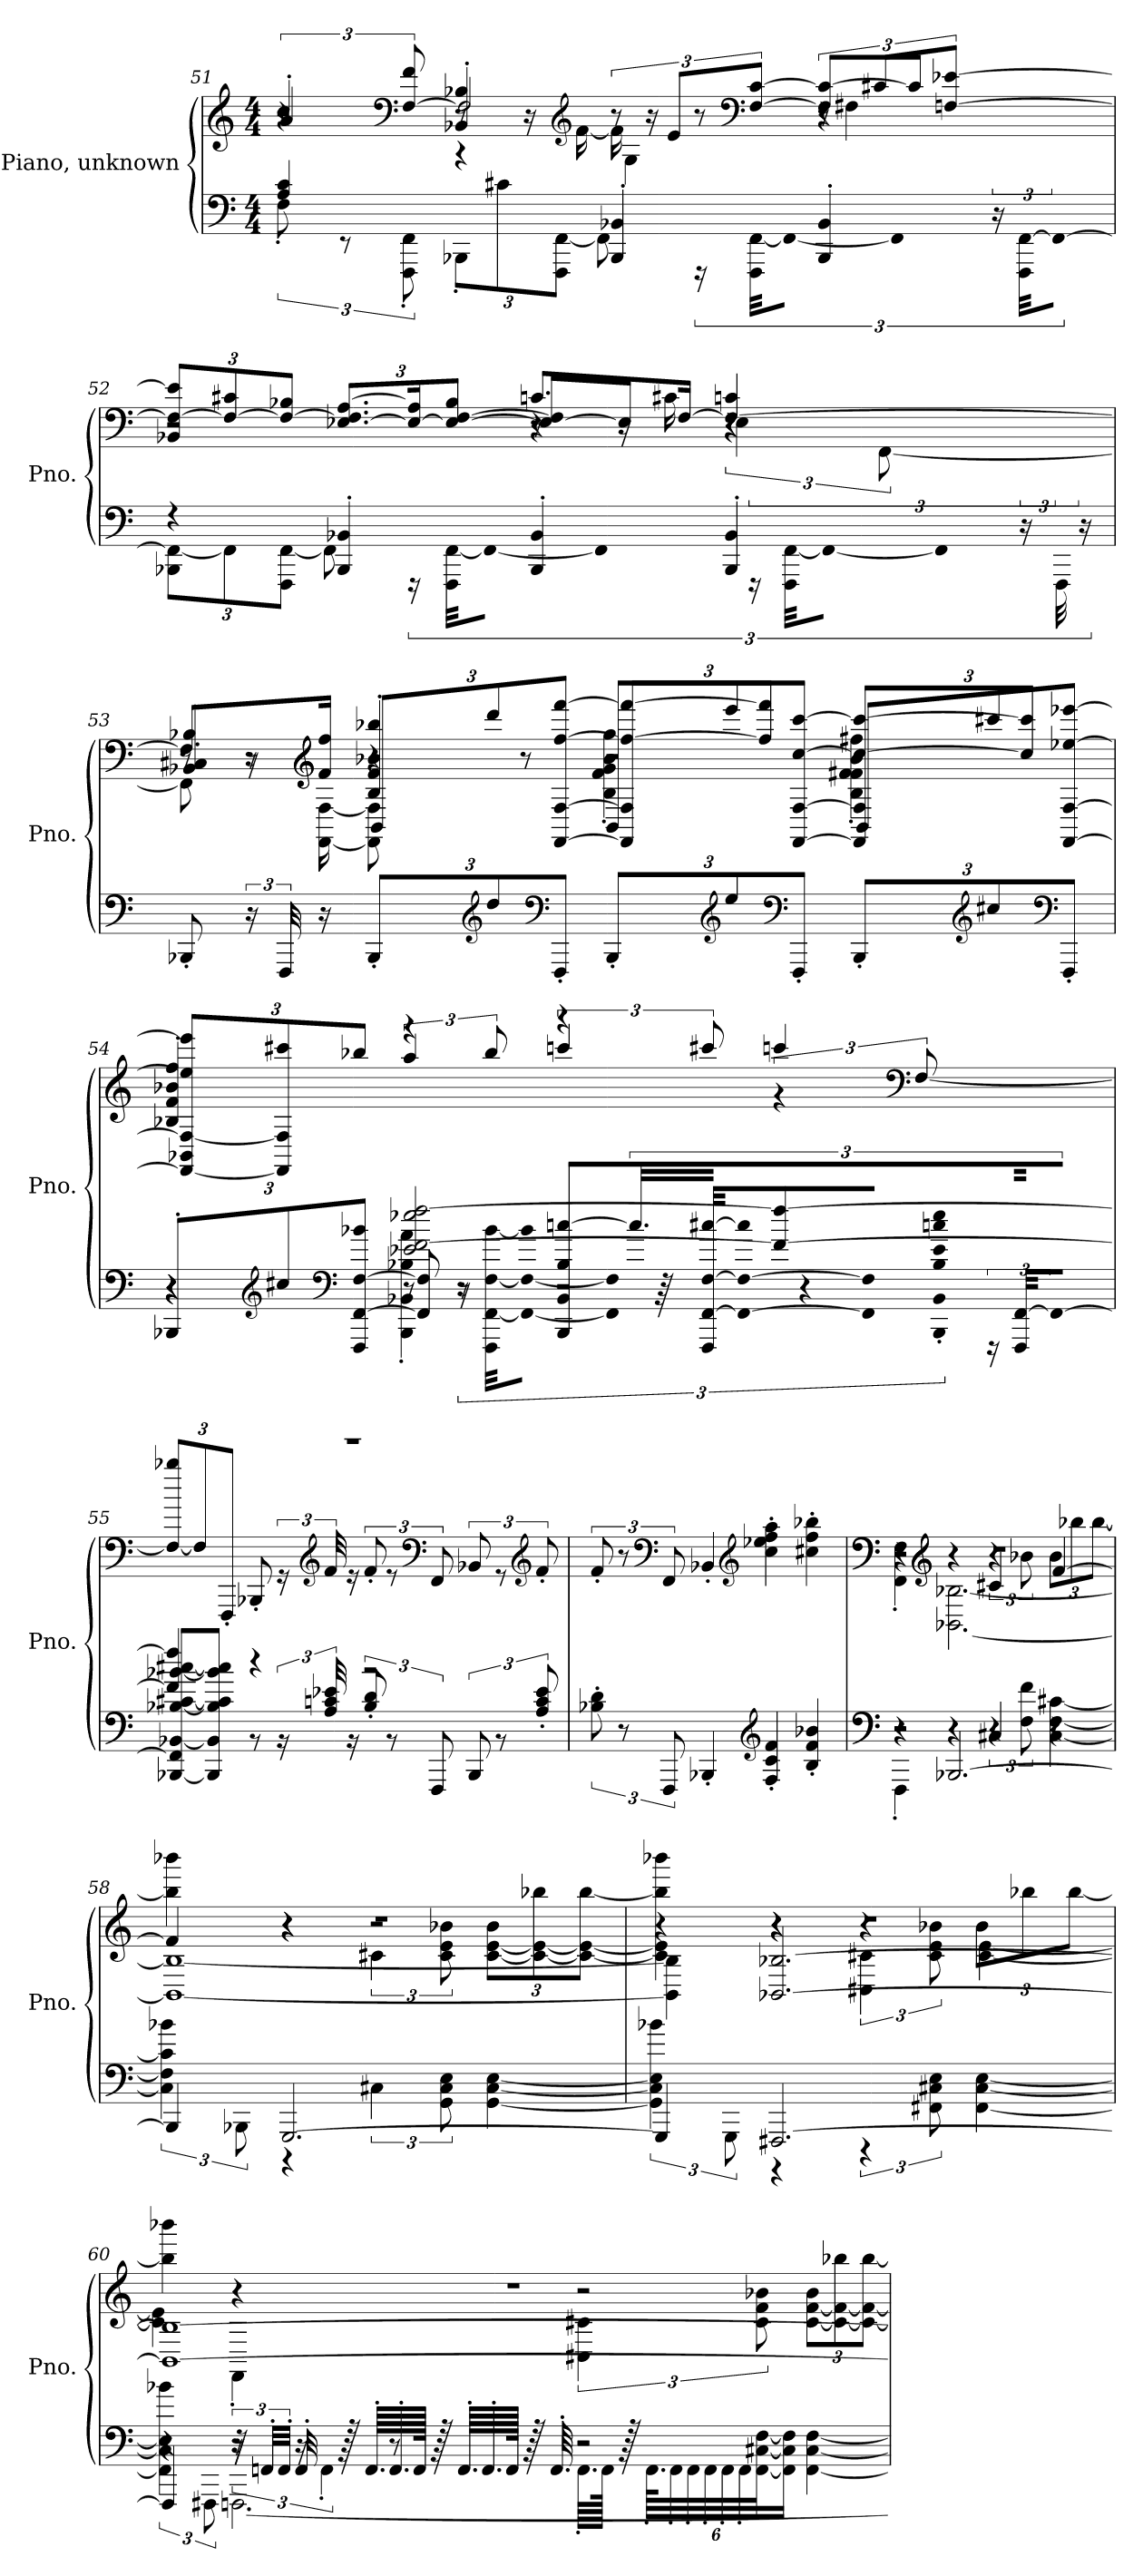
**kern	**kern
*part1	*part1
*staff2	*staff1
*I"Piano, unknown	*
*I'Pno.	*
!!LO:LB:g=z
*clefF4	*clefG2
*k[]	*k[]
*M4/4	*M4/4
=51	=51
*^	*^
*	*	*	*^
*	*	*	*	*^
4A/ 4c/	12F'\	4cc'/	4r	6a/	2r
.	12r	.	.	.	.
*	*	*clefF4	*	*	*
.	12FFF\' 12FF\'	.	.	[12F/ 12f/	.
*	*Xbrackettup	*	*	*	*
4r	12BBB-X'\L	4BB-X/' 4B-X/'	8r	2F/]	.
.	12c#X\	.	.	.	.
.	.	.	16r	.	.
.	12FFF\ [12FF\J	.	.	.	.
*	*	*clefG2	*	*	*
.	.	.	[16f\	.	.
4BBB-/' 4BB-X/'	8FF\]	12r	16f\]	.	4G\
.	.	.	16r	.	.
.	.	12e/L	.	.	.
*	*brackettup	*	*	*	*
.	24r	.	8r	.	.
*	*	*clefF4	*	*	*
.	48FFF\ [48FF\KLL	[12F/ [12c/J	.	.	.
.	16FF\JJ_	.	.	.	.
4BBB-/' 4BB-/'	8FF\]	8F/] 8c/_L	4r	12r	4F#X\
.	.	.	.	12c#X/L	.
.	24r	8c/J]	.	.	.
.	48FFF\ [48FF\KLL	.	.	[12Fn/ [12e-X/J	.
.	16FF\JJ_	.	.	.	.
!!LO:LB:g=z	!!	!!	!!
=52	=52	=52	=52	=52	=52
*	*Xbrackettup	*	*	*Xbrackettup	*
4r	12BBB-X\ 12FF\_L	2r	2r	12BB-X/ 12F/_ 12e-/]L	2r
.	12FF\]	.	.	12F/_ 12c#X/	.
.	12FFF\ [12FF\J	.	.	12F/_ 12B-X/J	.
4BBB-/' 4BB-X/'	8FF\]	.	.	[12.E-X/ 12.F/] [12.A/L	.
*	*brackettup	*	*	*	*
.	24r	.	.	24E-/_ 24A/]K	.
.	48FFF\ [48FF\KLL	.	.	12E-/_ [12F/ 12B-/J	.
.	16FF\JJ_	.	.	.	.
4BBB-/' 4BB-/'	8FF\]	8.cn/L	8r	8E-/_ 8F/]L	4r
.	24r	.	16r	8E-/J]	.
.	48FFF\ [48FF\KLL	.	.	.	.
.	16FF\JJ_	[16F/Jk	16c#X\	.	.
*	*	*	*	*	*brackettup
4BBB-/' 4BB-/'	8FF\]	4F/_ 4cn/	4E-\	4r	6r
.	24r	.	.	.	.
.	48FFF\	.	.	.	[12FF\
.	16r	.	.	.	.
*v	*v	*	*	*	*
!!LO:LB:g=z	!!	!!	!!
=53	=53	=53	=53	=53
8BBB-X'/	8.F/L]	8r	4BB-X/' 4C#X/' 4B-X/'	8FF\]
24r	.	16r	.	8r
48FFF/	.	.	.	.
*	*clefG2	*	*	*
16r	16f/ 16ff/Jk	[16FF\ [16F\	.	.
*Xbrackettup	*	*	*Xbrackettup	*
12BBB-'/L	4B-/' 4f/' 4b-X/' 4bb-X/'	8FF\] 8F\]	12BB-/L	4r
*clefG2	*	*	*	*
12dd/	.	.	12ddd/	.
.	.	8r	.	.
*clefF4	*	*	*	*
12FFF'/J	.	.	[12FF/ [12F/ [12ff/ [12fff/J	.
12BBB-'/L	12BB-/L	4B-\' 4f\' 4g\' 4b-\' 4gg\'	8FF/] 8F/] 8ff/_ 8fff/_L	2r
*clefG2	*	*	*	*
12ee/	12eee/	.	.	.
.	.	.	8ff/] 8fff/]J	.
*clefF4	*	*	*	*
12FFF'/J	[12FF/ [12F/ [12cc/ [12ccc/J	.	.	.
12BBB-'/L	8FF/] 8F/] 8cc/_ 8ccc/_L	4B-\' 4f\' 4f#X\' 4b-\' 4ff#X\'	12BB-/L	.
*clefG2	*	*	*	*
12cc#X/	.	.	12ccc#X/	.
.	8cc/] 8ccc/]J	.	.	.
*clefF4	*	*	*	*
12FFF'/J	.	.	[12FF/ [12F/ [12ee-X/ [12eee-X/J	.
*	*	*v	*v	*v
!!LO:LB:g=z
=54	=54	=54
*^	*	*
*	*^	*	*
*	*	*^	*	*
4r	4r	12BBB-X'/L	4r	4B-X/' 4f/' 4b-X/' 4ff/'	12FF/_ 12BB-X/ 12F/_ 12ee-/] 12eee-/]L
*clefG2	*	*	*	*	*
.	.	12cc#X/	.	.	12FF/] 12F/] 12ccc#X/
*clefF4	*	*	*	*	*
.	.	12FFF/ [12FF/ [12F/ 12b-X/J	.	.	12bb-X/J
*	*	*	*	*	*brackettup
2e-X/ [2f/ 2ee-X/ [2ff/	8r	8FF/] 8F/]	4BBB-\' 4BB-X\' 4B-X\' 4a\'	4r	6aa/
*	*brackettup	*	*	*	*
.	24r	8r	.	.	.
.	48FFF\ [48FF\ [48F\ [48b-\KLL	.	.	.	12bb-/
.	16FF\_ 16F\_ 16b-\]JJ	.	.	.	.
.	8FF\] 8F\]	8BBB-/ 8BB-/ 8B-/ [8ccn/L	2r	4r	6cccn/
.	8r	48.cc/Jkk]	.	.	.
.	.	96r	.	.	.
.	.	48FFF/ [48FF/ [48F/ [48cc#X/KLL	.	.	12ccc#X/
.	.	16FF/_ 16F/_ 16cc#/]J	.	.	.
4f/_ 4ff/_	4BBB-\' 4BB-\' 4B-\' 4e-\' 4ccn\' 4ee-\'	8FF/] 8F/]J	.	4cccn/	6r
.	.	24r	.	.	.
*	*	*	*	*clefF4	*
.	.	48FFF/ [48FF/KLL	.	.	[12F/
.	.	16FF/JJ_	.	.	.
*	*v	*v	*v	*	*
!!LO:LB:g=z	!!
=55	=55	=55	=55
*	*	*	*Xbrackettup
4f/] 4ff/]	[8BBB-X/ 8FF/] [8BB-X/ [8B-X/ [8c#X/ [8b-X/ [8cc#X/L	1r	12F/_ 12bb-X/L
.	.	.	12F/]
.	8BBB-/] 8BB-/] 8B-/] 8c#/] 8b-/] 8cc#/]J	.	.
.	.	.	12FFF'/J
4r	8r	.	8BBB-X'/
*	*	*	*brackettup
.	24r	.	24r
*	*	*clefG2	*
.	48A/ 48cn/ 48e-X/	.	48f/
.	16r	.	16r
2r	12B-/' 12d/'	.	12f'/
.	12r	.	12r
*	*	*clefF4	*
.	12FFF/	.	12FF/
.	12BBB-/	.	12BB-X/
.	12r	.	12r
*	*	*clefG2	*
.	12A/' 12c/' 12e-/'	.	12f'/
*v	*v	*	*
*	*v	*v
=56	=56
12B-X\' 12d\'	12f'/
12r	12r
*	*clefF4
12FFF/	12FF/
4BBB-X'/	4BB-X'/
*clefG2	*clefG2
4F/' 4c/' 4f/'	4cc\' 4ee-X\' 4ff\' 4aa\'
4B-/' 4f/' 4b-X/'	4cc#X\' 4ff\' 4bb-X\'
!!LO:PB:g=z
=57	=57
*clefF4	*clefF4
*^	*^
*	*^	*	*^
*	*	*	*	*	*^
4r	4FFF'\	2r	1r	4FF\' 4F\'	2r	4r
*	*	*	*clefG2	*	*	*
[2.BBB-X/	4r	.	.	4r	.	[2.BB-X\ [2.B-X\
.	6r	4C#X/	.	6r	4c#X/	.
.	12F\ 12f\	.	.	12b-X\	.	.
*	*	*	*	*Xbrackettup	*	*
.	[4C#\ [4F\ [4c#X\	4r	.	12b-\L	[4f/	.
.	.	.	.	12bb-X\	.	.
.	.	.	.	[12bb-\J	.	.
*	*v	*v	*	*	*	*
=58	=58	=58	=58	=58	=58
4BBB-/]	6C#\] 6F\] 6c#\] 6b-X\	1r	4bb-\] 4bbb-X\	4f/]	1BB-_ 1B-_
.	12BBB-X\	.	.	.	.
[2.GGG/	4r	.	4r	4r	.
*	*	*	*brackettup	*	*
.	6C#X\	.	6c#X\	2r	.
.	12GG\ 12C#\ 12E\	.	12c#\ 12e\ 12b-X\	.	.
*	*	*	*Xbrackettup	*	*
.	[4GG\ [4C#\ [4E\	.	[12c#\ [12e\ 12b-\L	.	.
.	.	.	12c#\_ 12e\_ 12bb-X\	.	.
.	.	.	12c#\_ 12e\_ [12bb-\J	.	.
=59	=59	=59	=59	=59	=59
4GGG/]	6GG\] 6C#\] 6E\] 6b-X\	1r	4c#\] 4e\] 4bb-\] 4bbb-X\	4r	4BB-\] 4B-\]
.	12GGG\	.	.	.	.
[2.FFF#X/	4r	.	4r	[2.BB-X/ [2.B-X/	4r
*	*	*	*brackettup	*	*
.	6r	.	6C#X\ 6c#X\	.	4r
.	12FF#X\ 12C#X\ 12E\	.	12c#\ 12e\ 12b-X\	.	.
*	*	*	*Xbrackettup	*	*
.	[4FF#\ [4C#\ [4E\	.	12b-\L	.	[4c#\ [4e\
.	.	.	12bb-X\	.	.
.	.	.	[12bb-\J	.	.
!!LO:LB:g=z	!!	!!	!!
=60	=60	=60	=60	=60	=60
*^	*^	*	*	*	*
4FFF#/]	6FF#\] 6C#\] 6E\] 6b-X\	4r	4r	1r	4bb-\] 4bbb-X\	1BB-_ 1B-_	4c#\] 4e\]
.	12FFF#X\	.	.	.	.	.	.
48r	12r	16r	[2.FFFn\	.	4FF'\	.	4r
48FFn'/LLL	.	.	.	.	.	.	.
48FF'/JJJ	.	.	.	.	.	.	.
16r	.	32FF'/	.	.	.	.	.
.	6FF'\	.	.	.	.	.	.
.	.	128r	.	.	.	.	.
.	.	64.FF'/LLLL	.	.	.	.	.
8r	.	64.FF'/	.	.	.	.	.
.	.	128FF/JJJJk	.	.	.	.	.
.	.	128r	.	.	.	.	.
.	.	64.FF'/LLLL	.	.	.	.	.
.	.	64.FF'/	.	.	.	.	.
.	.	128FF/JJJJk	.	.	.	.	.
.	.	128r	.	.	.	.	.
.	.	64.FF'/	.	.	.	.	.
*	*	*	*	*	*brackettup	*	*
2r	64.FF'\LLLL	2r	.	.	6C#X\ 6c#X\	.	2r
.	128FF\JJJJk	.	.	.	.	.	.
.	128r	.	.	.	.	.	.
.	64.FF'\KLLL	.	.	.	.	.	.
*	*Xbrackettup	*	*	*	*	*	*
.	48FF'\	.	.	.	.	.	.
.	48FF'\	.	.	.	.	.	.
.	48FF'\	.	.	.	.	.	.
.	48FF'\	.	.	.	.	.	.
.	48FF'\	.	.	.	.	.	.
.	[48FF\ [48C#X\ [48F\J	.	.	.	12c#\ 12f\ 12b-X\	.	.
.	16FF\] 16C#\] 16F\]JJ	.	.	.	.	.	.
*	*	*	*	*	*Xbrackettup	*	*
.	[4FF\ [4C#\ [4F\	.	.	.	[12c#\ [12f\ 12b-\L	.	.
.	.	.	.	.	12c#\_ 12f\_ 12bb-X\	.	.
.	.	.	.	.	12c#\_ 12f\_ [12bb-\J	.	.
*v	*v	*v	*v	*	*	*	*
*	*v	*v	*v	*v
=	=
*-	*-
